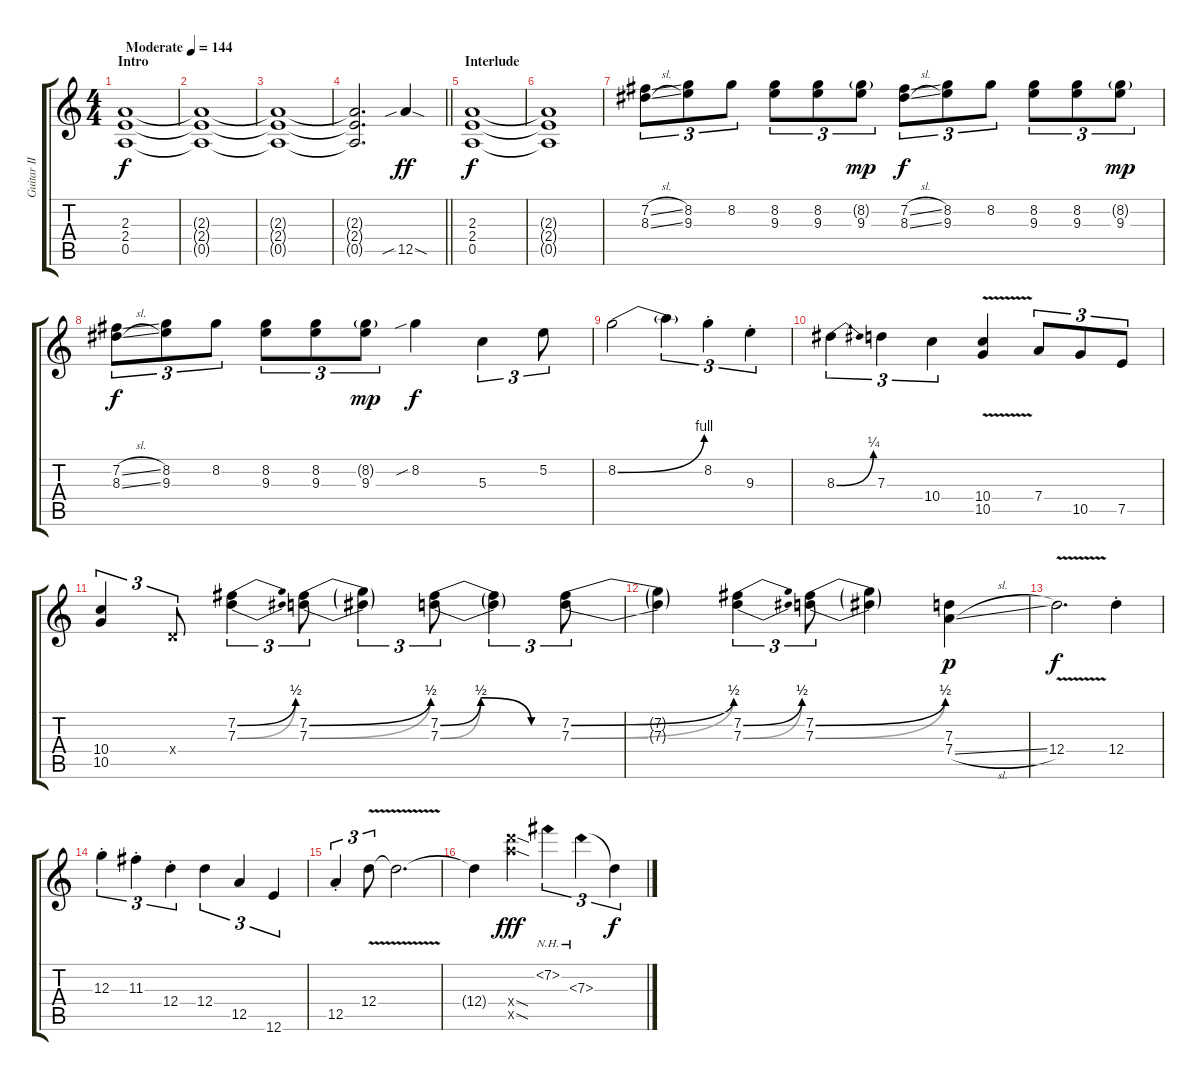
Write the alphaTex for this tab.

\track ("Guitar II" "Guitar II") {instrument overdrivenguitar}
\staff {score tabs}
\tuning (E4 B3 G3 D3 A2 E2) {hide}
\ts (4 4)
\section ("" "Intro")
\tempo (144 "Moderate")
\clef g2
\ks c
(2.3 2.4 0.5).1{dy f instrument overdrivenguitar} |
(2.3{t} 2.4{t} 0.5{t}).1 |
(2.3{t} 2.4{t} 0.5{t}).1 |
\barLineRight lightlight
(2.3{t} 2.4{t} 0.5{t}).2{d} 12.5{sib sod}.4{dy ff} |
\section ("" "Interlude")
(2.3 2.4 0.5).1{dy f instrument distortionguitar} |
(2.3{t} 2.4{t} 0.5{t}).1 |
(7.2{sl} 8.3{sl}).8{tu (3 2)} (8.2 9.3).8{tu (3 2)} 8.2.8{tu (3 2)} (8.2 9.3).8{tu (3 2)} (8.2 9.3).8{tu (3 2)} (8.2{g} 9.3).8{tu (3 2) dy mp} (7.2{sl} 8.3{sl}).8{tu (3 2) dy f} (8.2 9.3).8{tu (3 2)} 8.2.8{tu (3 2)} (8.2 9.3).8{tu (3 2)} (8.2 9.3).8{tu (3 2)} (8.2{g} 9.3).8{tu (3 2) dy mp} |
(7.2{sl} 8.3{sl}).8{tu (3 2) dy f} (8.2 9.3).8{tu (3 2)} 8.2.8{tu (3 2)} (8.2 9.3).8{tu (3 2)} (8.2 9.3).8{tu (3 2)} (8.2{g} 9.3).8{tu (3 2) dy mp} 8.2{sib}.4{dy f} 5.3.4{tu (3 2)} 5.2.8{tu (3 2)} |
8.2{be (bend 0 0 60 4)}.2 8.2{t}.4{tu (3 2)} 8.2{st}.4{tu (3 2)} 9.3{st}.4{tu (3 2)} |
8.3{be (bend 0 0 60 1)}.4{tu (3 2)} 7.3.4{tu (3 2)} 10.4.4{tu (3 2)} (10.4{v} 10.5).4 7.4.8{tu (3 2)} 10.5.8{tu (3 2)} 7.5.8{tu (3 2)} |
(10.4 10.5).4{tu (3 2)} 0.4{x}.8{tu (3 2)} (7.2{be (bend 0 0 60 2)} 7.3{be (bend 0 0 60 2)}).4{tu (3 2)} (7.2{be (bend 0 0 60 2)} 7.3{be (bend 0 0 60 2)}).8{tu (3 2)} (7.2{t} 7.3{t}).4{tu (3 2)} (7.2{be (custom 0 0 20 2 45 0 60 0)} 7.3{be (custom 0 0 20 2 45 0 60 0)}).8{tu (3 2)} (7.2{t} 7.3{t}).4{tu (3 2)} (7.2{be (bend 0 0 60 2)} 7.3{be (bend 0 0 60 2)}).8{tu (3 2)} |
(7.2{t} 7.3{t}).4 (7.2{be (bend 0 0 60 2)} 7.3{be (bend 0 0 60 2)}).4{tu (3 2)} (7.2{be (bend 0 0 60 2)} 7.3{be (bend 0 0 60 2)}).8{tu (3 2)} (7.2{t} 7.3{t}).4 (7.3 7.4{sl}).4{dy p} |
12.4{v}.2{d dy f} 12.4{st}.4 |
12.3{st}.4{tu (3 2)} 11.3{st}.4{tu (3 2)} 12.4{st}.4{tu (3 2)} 12.4.4{tu (3 2)} 12.5.4{tu (3 2)} 12.6.4{tu (3 2)} |
12.5{st}.4{tu (3 2)} 12.4{v}.8{tu (3 2)} 12.4{t}.2{d} |
12.4{t}.4 (24.4{sod x} 24.5{sod x}).4{dy fff} 7.2{nh}.4{tu (3 2)} 7.3{nh}.4{tu (3 2)} 7.3{t}.4{tu (3 2) dy f}
